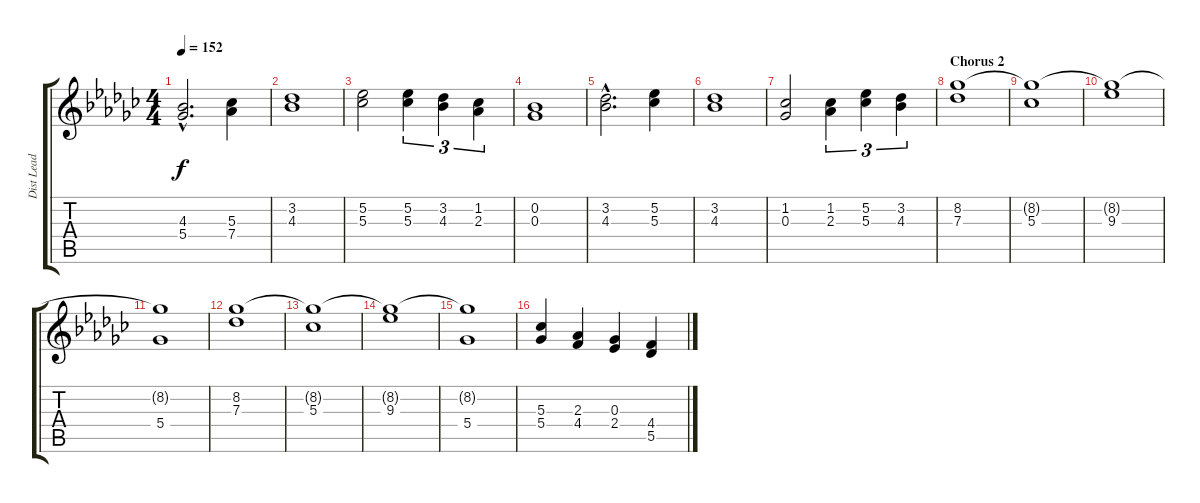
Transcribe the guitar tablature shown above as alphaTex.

\track ("Dist Lead" "Dist Lead") {instrument distortionguitar}
\staff {score tabs}
\tuning (Eb4 Bb3 Gb3 Db3 Ab2 Eb2) {hide}
\ts (4 4)
\tempo 152
\clef g2
\ks gb
(4.3{hac} 5.4{hac}).2{d dy f} (5.3 7.4).4 |
(3.2 4.3).1 |
(5.2 5.3).2 (5.2 5.3).4{tu (3 2)} (3.2 4.3).4{tu (3 2)} (1.2 2.3).4{tu (3 2)} |
(0.2 0.3).1 |
(3.2{hac} 4.3{hac}).2{d} (5.2 5.3).4 |
(3.2 4.3).1 |
(1.2 0.3).2 (1.2 2.3).4{tu (3 2)} (5.2 5.3).4{tu (3 2)} (3.2 4.3).4{tu (3 2)} |
\section ("" "Chorus 2")
(8.2 7.3).1 |
(8.2{t} 5.3).1 |
(8.2{t} 9.3).1 |
(8.2{t} 5.4).1 |
(8.2 7.3).1 |
(8.2{t} 5.3).1 |
(8.2{t} 9.3).1 |
(8.2{t} 5.4).1 |
(5.3 5.4).4 (2.3 4.4).4 (0.3 2.4).4 (4.4 5.5).4
